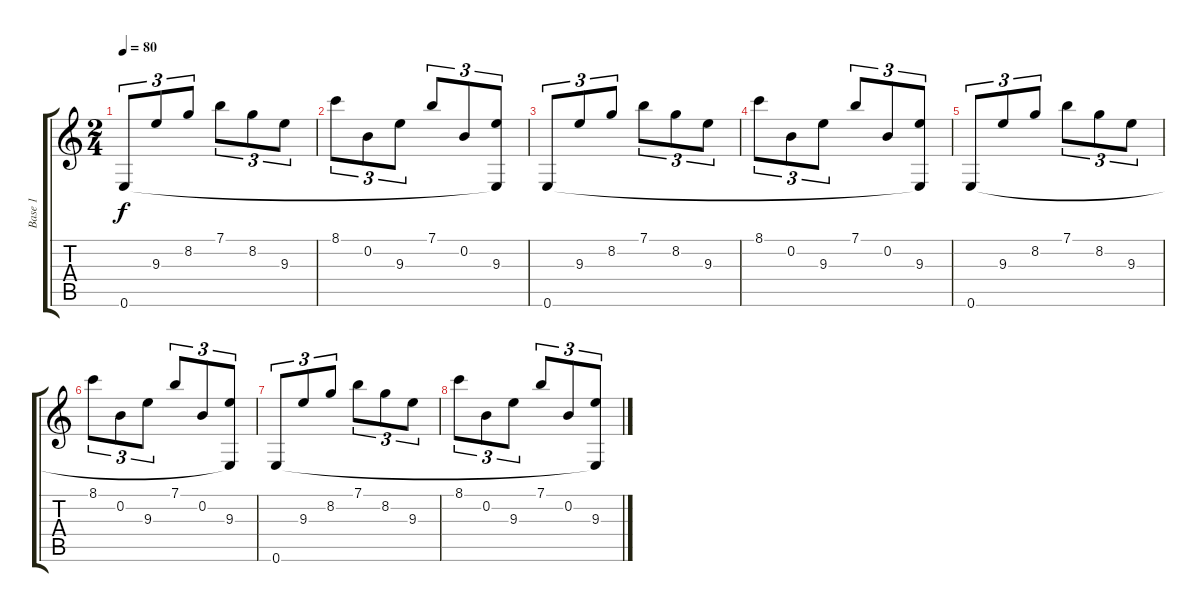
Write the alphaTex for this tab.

\track ("Base 1" "Base 1") {instrument acousticguitarnylon}
\staff {score tabs}
\tuning (E4 B3 G3 D3 A2 E2) {hide}
\ts (2 4)
\tempo 80
\clef g2
\ks c
0.6.8{tu (3 2) dy f volume 9} 9.3.8{tu (3 2)} 8.2.8{tu (3 2)} 7.1.8{tu (3 2)} 8.2.8{tu (3 2)} 9.3.8{tu (3 2)} |
8.1.8{tu (3 2) volume 7} 0.2.8{tu (3 2)} 9.3.8{tu (3 2)} 7.1.8{tu (3 2)} 0.2.8{tu (3 2)} (9.3 0.6{t}).8{tu (3 2)} |
0.6.8{tu (3 2) volume 5} 9.3.8{tu (3 2)} 8.2.8{tu (3 2)} 7.1.8{tu (3 2)} 8.2.8{tu (3 2)} 9.3.8{tu (3 2)} |
8.1.8{tu (3 2) volume 3} 0.2.8{tu (3 2)} 9.3.8{tu (3 2)} 7.1.8{tu (3 2)} 0.2.8{tu (3 2)} (9.3 0.6{t}).8{tu (3 2)} |
0.6.8{tu (3 2) volume 1} 9.3.8{tu (3 2)} 8.2.8{tu (3 2)} 7.1.8{tu (3 2)} 8.2.8{tu (3 2)} 9.3.8{tu (3 2)} |
8.1.8{tu (3 2) volume 0} 0.2.8{tu (3 2)} 9.3.8{tu (3 2)} 7.1.8{tu (3 2)} 0.2.8{tu (3 2)} (9.3 0.6{t}).8{tu (3 2)} |
0.6.8{tu (3 2) volume 0} 9.3.8{tu (3 2)} 8.2.8{tu (3 2)} 7.1.8{tu (3 2)} 8.2.8{tu (3 2)} 9.3.8{tu (3 2)} |
8.1.8{tu (3 2)} 0.2.8{tu (3 2)} 9.3.8{tu (3 2)} 7.1.8{tu (3 2)} 0.2.8{tu (3 2)} (9.3 0.6{t}).8{tu (3 2)}
